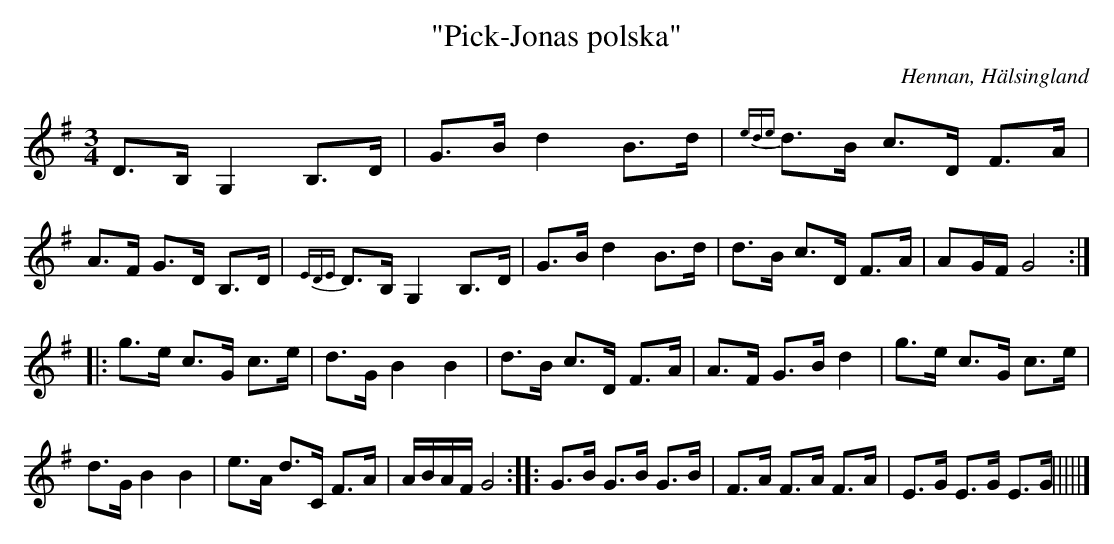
X:1
T: "Pick-Jonas polska"
O: Hennan, Hälsingland
M: 3/4
L: 1/8
K: G
D>B, G,2 B,>D | G>B d2 B>d | {ede}d>B c>D F>A| A>F G>D B,>D|{EDE}D>B, G,2 B,>D|G>B d2 B>d | d>B c>D F>A| AG/F/ G4 :||:
g>e c>G c>e | d>G B2 B2 | d>B c>D F>A|A>F G>B d2|g>e c>G c>e | d>G B2 B2 | e>A d>C F>A|A/B/A/F/ G4:||:G>B G>B G>B|F>A F>A F>A|E>G E>G E>G|||||]
